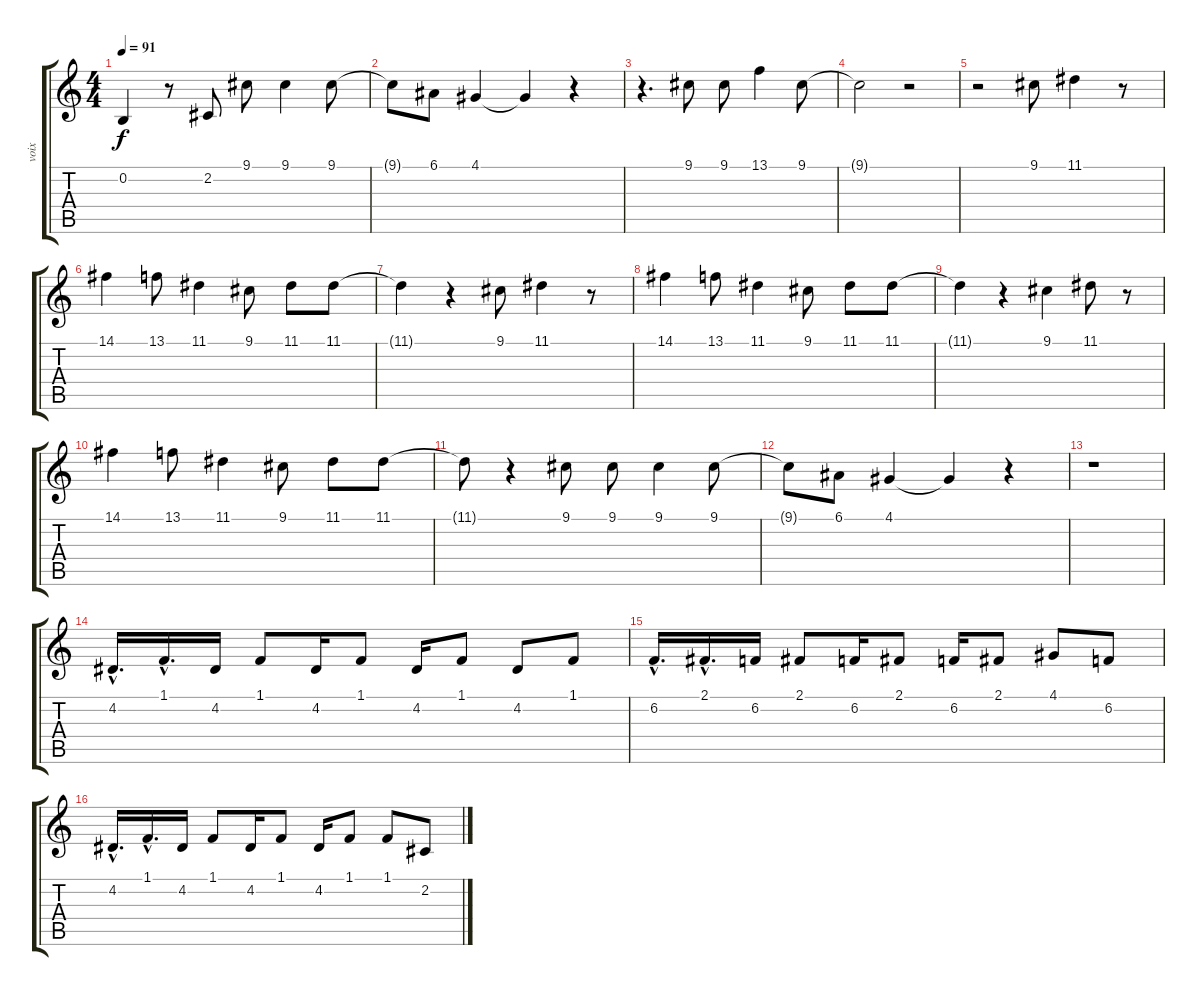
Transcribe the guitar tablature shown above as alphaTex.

\track ("voix" "voix") {instrument choiraahs}
\staff {score tabs}
\tuning (E4 B3 G3 D3 A2 E2) {hide}
\ts (4 4)
\tempo 91
\clef g2
\ks c
0.2.4{dy f} r.8 2.2.8 9.1.8 9.1.4 9.1.8 |
9.1{t}.8 6.1.8 4.1.4 4.1{t}.4 r.4 |
r.4{d} 9.1.8 9.1.8 13.1.4 9.1.8 |
9.1{t}.2 r.2 |
r.2 9.1.8 11.1.4 r.8 |
14.1.4 13.1.8 11.1.4 9.1.8 11.1.8 11.1.8 |
11.1{t}.4 r.4 9.1.8 11.1.4 r.8 |
14.1.4 13.1.8 11.1.4 9.1.8 11.1.8 11.1.8 |
11.1{t}.4 r.4 9.1.4 11.1.8 r.8 |
14.1.4 13.1.8 11.1.4 9.1.8 11.1.8 11.1.8 |
11.1{t}.8 r.4 9.1.8 9.1.8 9.1.4 9.1.8 |
9.1{t}.8 6.1.8 4.1.4 4.1{t}.4 r.4 |
r.1 |
4.2{hac}.16{d} 1.1{hac}.16{d} 4.2.16 1.1.8 4.2.16 1.1.8 4.2.16 1.1.8 4.2.8 1.1.8 |
6.2{hac}.16{d} 2.1{hac}.16{d} 6.2.16 2.1.8 6.2.16 2.1.8 6.2.16 2.1.8 4.1.8 6.2.8 |
4.2{hac}.16{d} 1.1{hac}.16{d} 4.2.16 1.1.8 4.2.16 1.1.8 4.2.16 1.1.8 1.1.8 2.2.8
